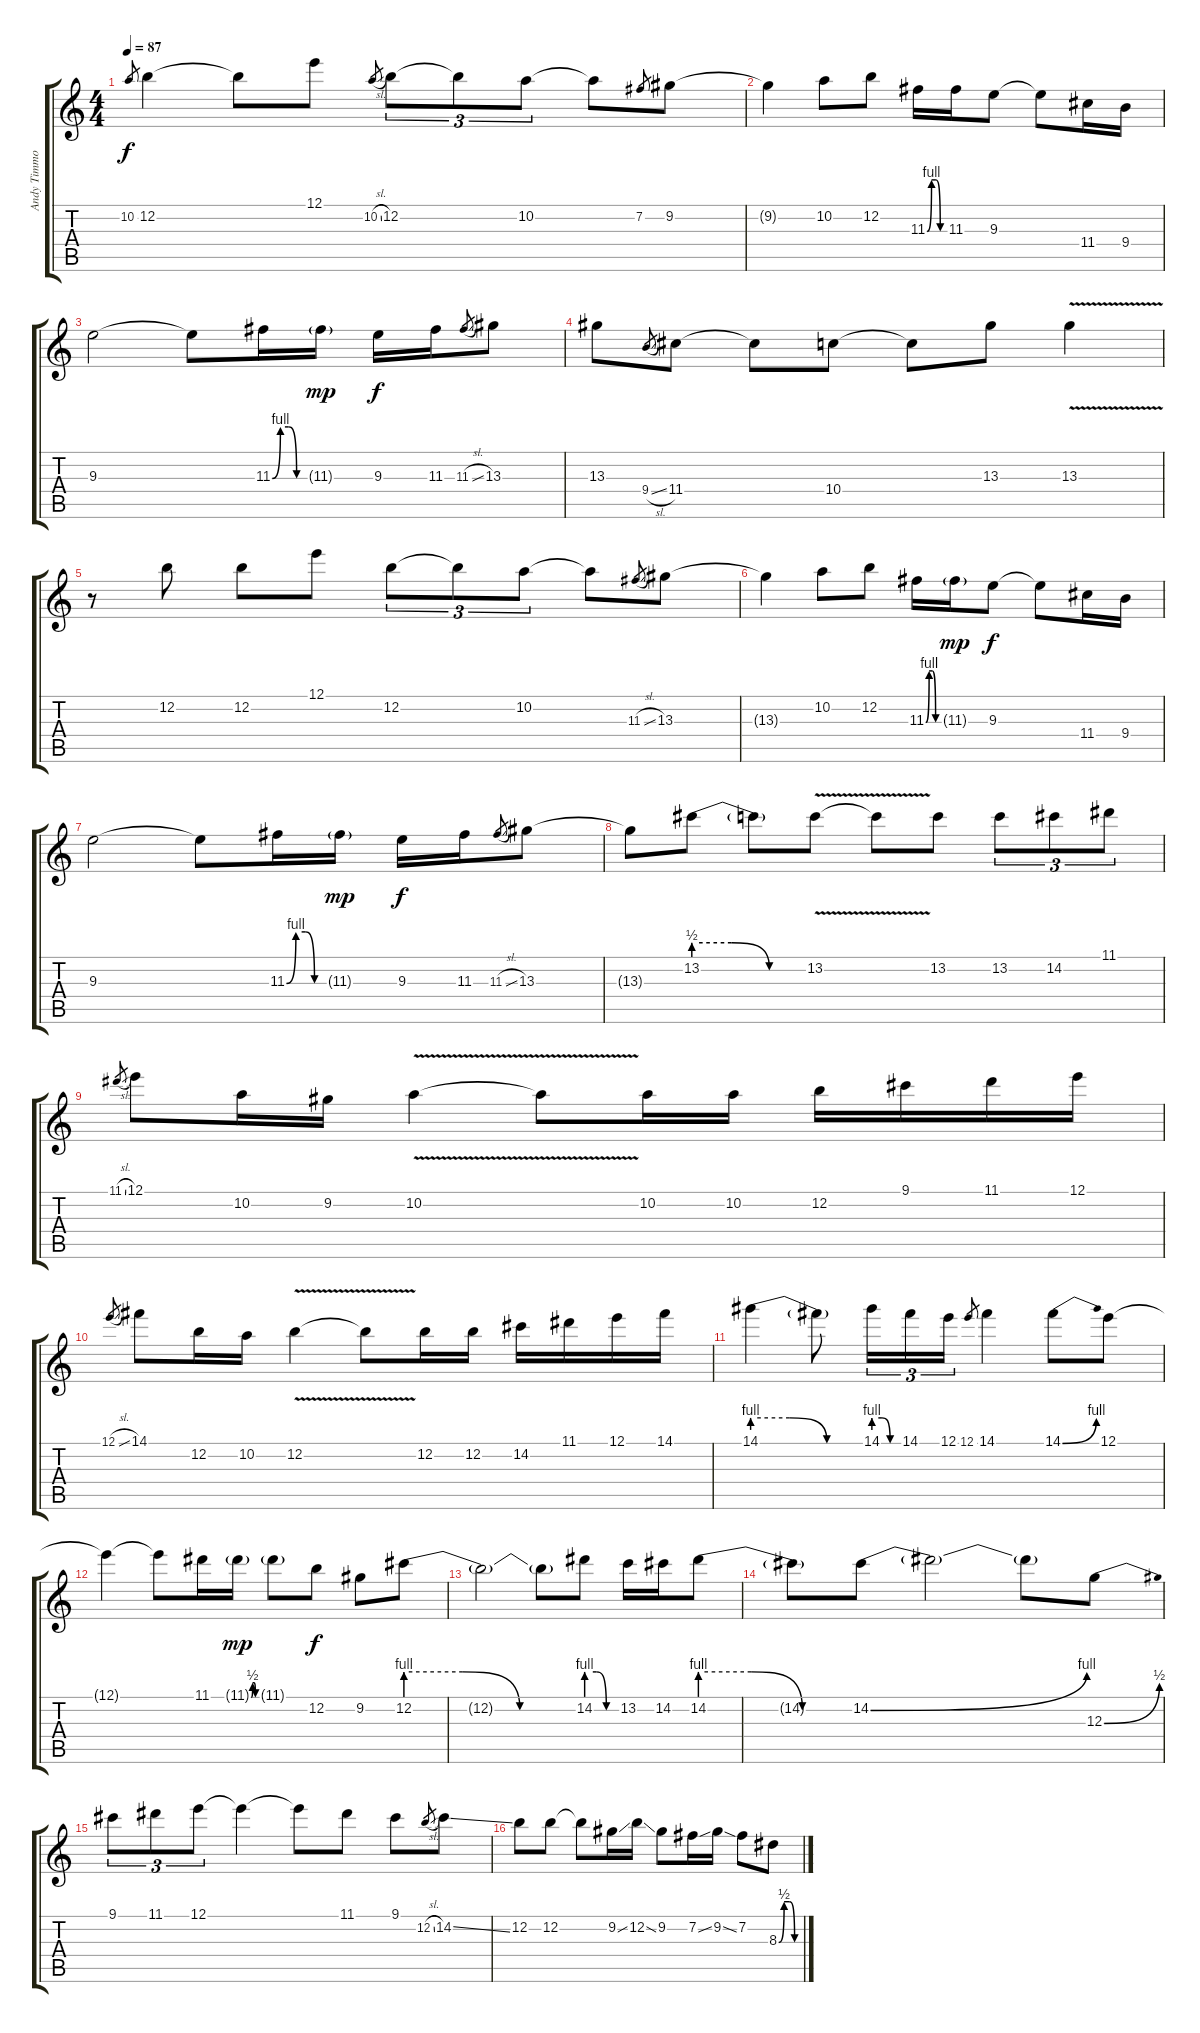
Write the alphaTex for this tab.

\track ("Andy Timmons - Solo" "Andy Timmo") {instrument electricguitarclean}
\staff {score tabs}
\tuning (E4 B3 G3 D3 A2 E2) {hide}
\ts (4 4)
\tempo 87
\clef g2
\ks c
10.2.8{gr dy f} 12.2.4 12.2{t}.8 12.1.8 10.2{sl}.8{gr} 12.2.8{tu (3 2)} 12.2{t}.8{tu (3 2)} 10.2.8{tu (3 2)} 10.2{t}.8 7.2.8{gr} 9.2.8 |
9.2{t}.4 10.2.8 12.2.8 11.3{be (custom 0 0 15 4 30 4 45 0 60 0)}.16 11.3.16 9.3.8 9.3{t}.8 11.4.16 9.4.16 |
9.3.2 9.3{t}.8 11.3{be (custom 0 0 15 4 30 4 45 0 60 0)}.16 11.3{g}.16{dy mp} 9.3.16{dy f} 11.3.16 11.3{sl}.8{gr} 13.3.8 |
13.3.8 9.4{sl}.8{gr} 11.4.8 11.4{t}.8 10.4.8 10.4{t}.8 13.3.8 13.3{v}.4 |
r.8 12.2.8 12.2.8 12.1.8 12.2.8{tu (3 2)} 12.2{t}.8{tu (3 2)} 10.2.8{tu (3 2)} 10.2{t}.8 11.3{sl}.8{gr} 13.3.8 |
13.3{t}.4 10.2.8 12.2.8 11.3{be (custom 0 0 15 4 30 4 45 0 60 0)}.16 11.3{g}.16{dy mp} 9.3.8{dy f} 9.3{t}.8 11.4.16 9.4.16 |
9.3.2 9.3{t}.8 11.3{be (custom 0 0 15 4 30 4 45 0 60 0)}.16 11.3{g}.16{dy mp} 9.3.16{dy f} 11.3.16 11.3{sl}.8{gr} 13.3.8 |
13.3{t}.8 13.2{be (custom 0 2 20 2 40 0 60 0)}.8 13.2{t}.8 13.2{v}.8 13.2{t}.8 13.2.8 13.2.8{tu (3 2)} 14.2.8{tu (3 2)} 11.1.8{tu (3 2)} |
11.1{sl}.8{gr} 12.1.8 10.2.16 9.2.16 10.2{v}.4 10.2{t}.8 10.2.16 10.2.16 12.2.16 9.1.16 11.1.16 12.1.16 |
12.1{sl}.8{gr} 14.1.8 12.2.16 10.2.16 12.2{v}.4 12.2{t}.8 12.2.16 12.2.16 14.2.16 11.1.16 12.1.16 14.1.16 |
14.1{be (custom 0 4 20 4 40 0 60 0)}.4 14.1{t}.8 14.1{be (custom 0 4 20 4 40 0 60 0)}.16{tu (3 2)} 14.1.16{tu (3 2)} 12.1.16{tu (3 2)} 12.1.8{gr} 14.1.4 14.1{be (bend 0 0 60 4)}.8 12.1.8 |
12.1{t}.4 12.1{t}.8 11.1.16 11.1{be (custom 0 0 15 2 30 2 45 0 60 0) g}.16{dy mp} 11.1{g}.8 12.2.8{dy f} 9.2.8 12.2{be (custom 0 4 20 4 40 0 60 0)}.8 |
12.2{t}.2 12.2{t}.8 14.2{be (custom 0 4 20 4 40 0 60 0)}.8 13.2.16 14.2.16 14.2{be (custom 0 4 20 4 40 0 60 0)}.8 |
14.2{t}.8 14.2{be (bend 0 0 60 4)}.8 14.2{t}.2 14.2{t}.8 12.3{be (bend 0 0 60 2)}.8 |
9.1.8{tu (3 2)} 11.1.8{tu (3 2)} 12.1.8{tu (3 2)} 12.1{t}.4 12.1{t}.8 11.1.8 9.1.8 12.2{sl}.8{gr} 14.2{ss}.8 |
12.2.8 12.2.8 12.2{t}.8 9.2{ss}.16 12.2{ss}.16 9.2.8 7.2{ss}.16 9.2{ss}.16 7.2.8 8.3{be (custom 0 0 15 2 30 2 45 0 60 0)}.8
